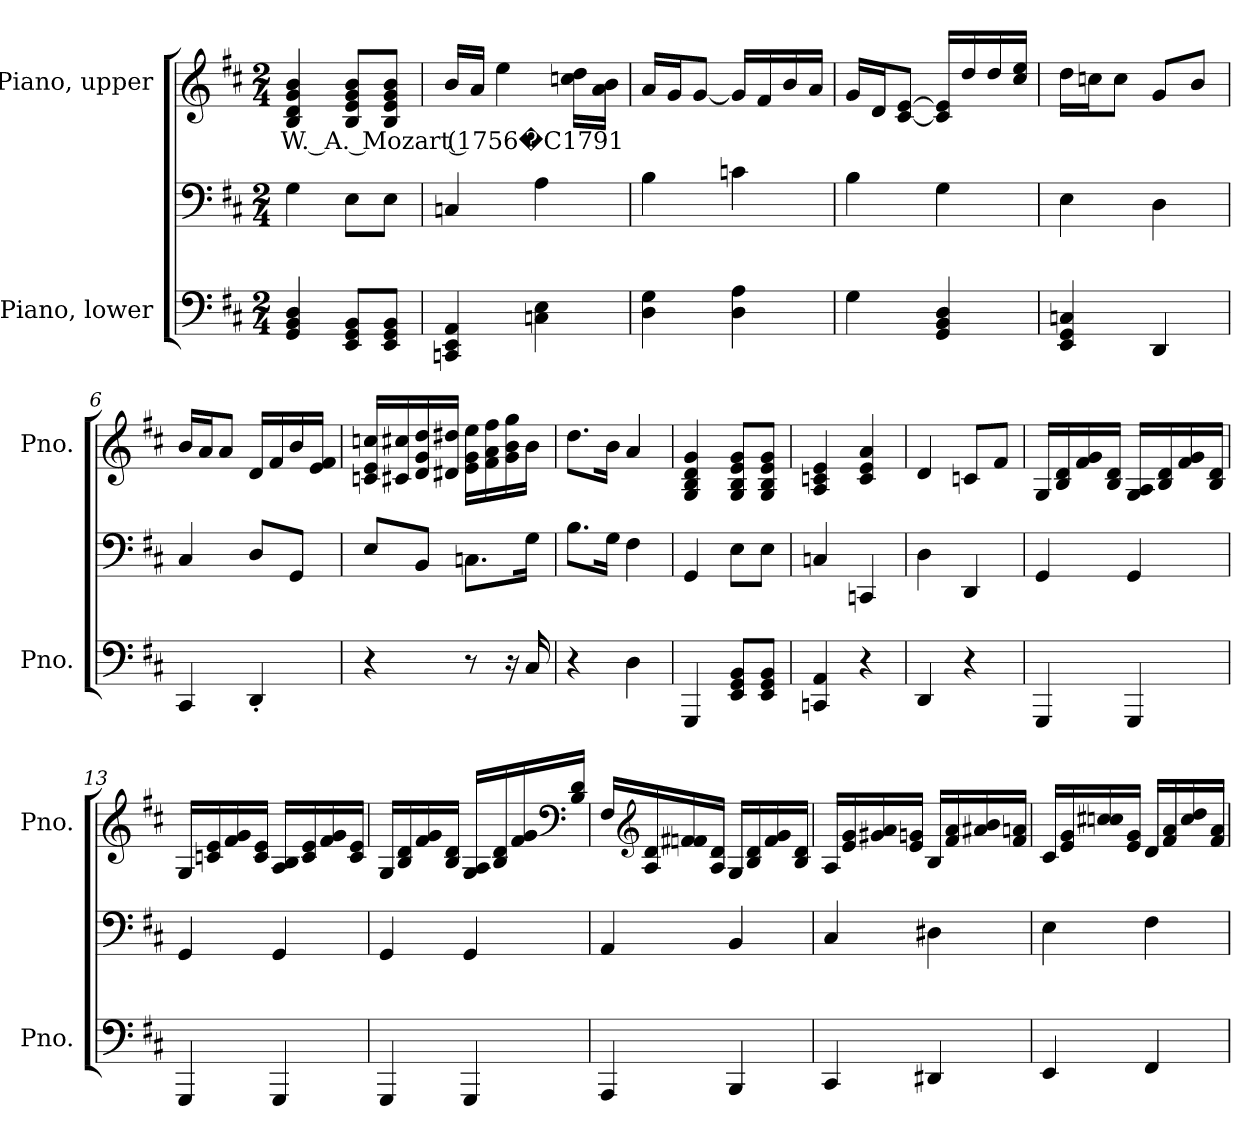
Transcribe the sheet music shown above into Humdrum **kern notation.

**kern	**kern	**kern	**text
*part2	*part2	*part1	*part1
*staff3	*staff2	*staff1	*staff1
*I"Piano, lower	*	*I"Piano, upper	*
*I'Pno.	*	*I'Pno.	*
*clefF4	*clefF4	*clefG2	*
*k[f#c#]	*k[f#c#]	*k[f#c#]	*
*M2/4	*M2/4	*M2/4	*
*MM40	*MM40	*MM40	*
=1	=1	=1	=1
!	!	!	!LO:LY:b
4GG/ 4BB/ 4D/	4G\	4B/ 4d/ 4g/ 4b/	W. A. Mozart (1756�C1791
8EE/ 8GG/ 8BB/L	8E\L	8B/ 8e/ 8g/ 8b/L	.
8EE/ 8GG/ 8BB/J	8E\J	8B/ 8e/ 8g/ 8b/J	.
=2	=2	=2	=2
4CCn/ 4EE/ 4AA/	4Cn/	16b/LL	.
.	.	16a/JJ	.
.	.	4ee\	.
4Cn\ 4E\	4A\	.	.
.	.	16ccn\ 16dd\LL	.
.	.	16a\ 16b\JJ	.
=3	=3	=3	=3
4D\ 4G\	4B\	16a/LL	.
.	.	16g/J	.
.	.	[8g/J	.
4D\ 4A\	4cn\	16g/LL]	.
.	.	16f#/	.
.	.	16b/	.
.	.	16a/JJ	.
!!LO:LB:g=z
=4	=4	=4	=4
4G\	4B\	16g/LL	.
.	.	16d/J	.
.	.	[8c#/ [8e/J	.
4GG/ 4BB/ 4D/	4G\	16c#/] 16e/]LL	.
.	.	16dd/	.
.	.	16dd/	.
.	.	16cc#/ 16ee/JJ	.
=5	=5	=5	=5
4EE/ 4GG/ 4Cn/	4E\	16dd\LL	.
.	.	16ccn\J	.
.	.	8cc\J	.
4DD/	4D\	8g/L	.
.	.	8b/J	.
=6	=6	=6	=6
4CC#/	4C#/	16b/LL	.
.	.	16a/J	.
.	.	8a/J	.
4DD'/	8D/L	16d/LL	.
.	.	16f#/	.
.	8GG/J	16b/	.
.	.	16e/ 16f#/JJ	.
=7	=7	=7	=7
4r	8E/L	16cn/ 16e/ 16ccn/LL	.
.	.	16c#X/ 16cc#X/	.
.	8BB/J	16d/ 16g/ 16dd/	.
.	.	16d#X/ 16dd#X/JJ	.
8r	8.Cn\L	16e\ 16g\ 16ee\LL	.
.	.	16f#\ 16a\ 16ff#\	.
16r	.	16g\ 16b\ 16gg\	.
16C#/	16G\Jk	16b\JJ	.
=8	=8	=8	=8
4r	8.B\L	8.dd\L	.
.	16G\Jk	16b\Jk	.
4D\	4F#\	4a/	.
!!LO:LB:g=z
=9	=9	=9	=9
4GGG/	4GG/	4G/ 4B/ 4d/ 4g/	.
8EE/ 8GG/ 8BB/L	8E\L	8G/ 8B/ 8e/ 8g/L	.
8EE/ 8GG/ 8BB/J	8E\J	8G/ 8B/ 8e/ 8g/J	.
=10	=10	=10	=10
4CCn/ 4AA/	4Cn/	4A/ 4cn/ 4e/	.
4r	4CCn/	4c/ 4e/ 4a/	.
=11	=11	=11	=11
4DD/	4D\	4d/	.
4r	4DD/	8cn/L	.
.	.	8f#/J	.
=12	=12	=12	=12
4GGG/	4GG/	16G/LL	.
.	.	16B/ 16d/	.
.	.	16f#/ 16g/	.
.	.	16B/ 16d/JJ	.
4GGG/	4GG/	16G/ 16A/LL	.
.	.	16B/ 16d/	.
.	.	16f#/ 16g/	.
.	.	16B/ 16d/JJ	.
=13	=13	=13	=13
4GGG/	4GG/	16G/LL	.
.	.	16cn/ 16e/	.
.	.	16f#/ 16g/	.
.	.	16c/ 16e/JJ	.
4GGG/	4GG/	16A/ 16B/LL	.
.	.	16c/ 16e/	.
.	.	16f#/ 16g/	.
.	.	16c/ 16e/JJ	.
!!LO:LB:g=z
=14	=14	=14	=14
4GGG/	4GG/	16G/LL	.
.	.	16B/ 16d/	.
.	.	16f#/ 16g/	.
.	.	16B/ 16d/JJ	.
4GGG/	4GG/	16G/ 16A/LL	.
.	.	16B/ 16d/	.
.	.	16f#/ 16g/	.
*	*	*clefF4	*
.	.	16B/ 16d/JJ	.
=15	=15	=15	=15
4AAA/	4AA/	16F#/LL	.
*	*	*clefG2	*
.	.	16A/ 16d/	.
.	.	16fn/ 16f#X/	.
.	.	16A/ 16d/JJ	.
4BBB/	4BB/	16G/LL	.
.	.	16B/ 16d/	.
.	.	16f#/ 16g/	.
.	.	16B/ 16d/JJ	.
=16	=16	=16	=16
4CC#/	4C#/	16A/LL	.
.	.	16e/ 16g/	.
.	.	16g#X/ 16a/	.
.	.	16e/ 16gn/JJ	.
4DD#X/	4D#X\	16B/LL	.
.	.	16f#/ 16a/	.
.	.	16a#X/ 16b/	.
.	.	16f#/ 16an/JJ	.
!!LO:PB:g=z
=17	=17	=17	=17
4EE/	4E\	16c#/LL	.
.	.	16e/ 16g/	.
.	.	16ccn/ 16cc#X/	.
.	.	16e/ 16g/JJ	.
4FF#/	4F#\	16d/LL	.
.	.	16f#/ 16a/	.
.	.	16cc#/ 16dd/	.
.	.	16f#/ 16a/JJ	.
=	=	=	=
*-	*-	*-	*-
